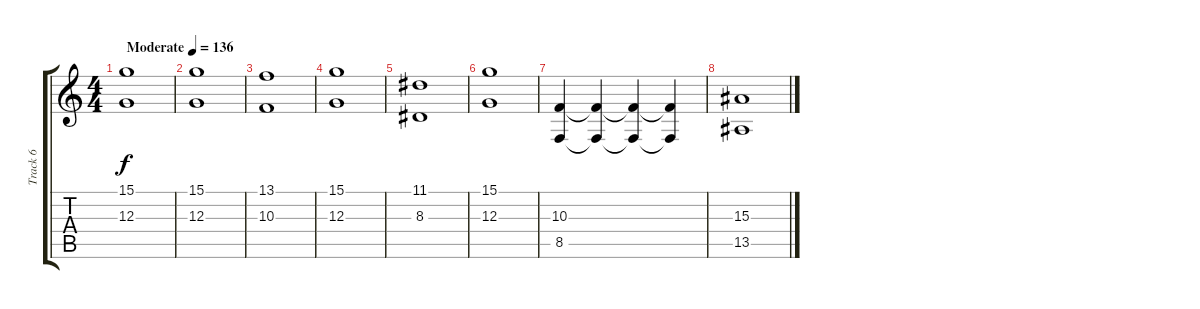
\track ("Track 6" "Track 6") {instrument stringensemble1}
\staff {score tabs}
\tuning (E4 B3 G3 D3 A2 E2) {hide}
\ts (4 4)
\tempo (136 "Moderate")
\clef g2
\ks c
(15.1 12.3).1{dy f instrument stringensemble1} |
(15.1 12.3).1 |
(13.1 10.3).1 |
(15.1 12.3).1 |
(11.1 8.3).1 |
(15.1 12.3).1 |
(10.3 8.5).4 (10.3{t} 8.5{t}).4 (10.3{t} 8.5{t}).4 (10.3{t} 8.5{t}).4 |
(15.3 13.5).1
